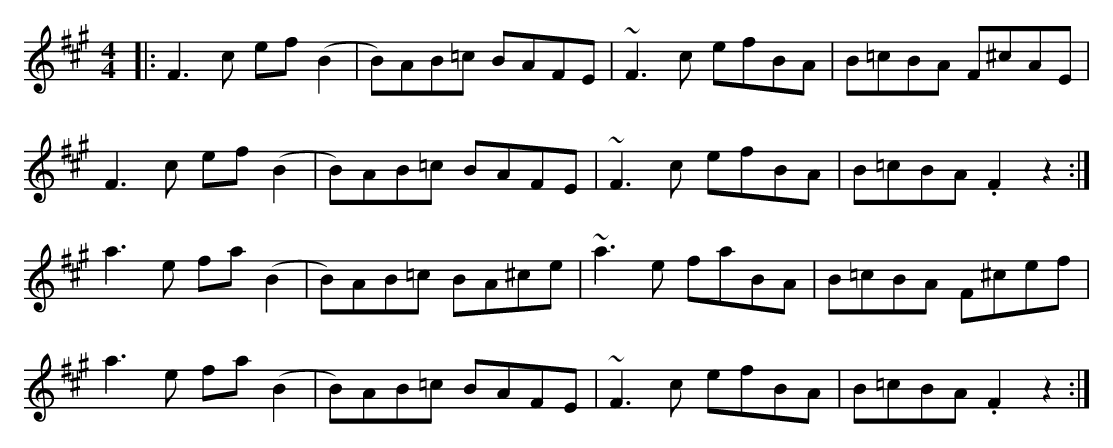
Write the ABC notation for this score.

X:1
M:4/4
K:A
|:F3 c ef (B2|B)AB=c BAFE|~F3 c efBA|B=cBA F^cAE|
F3 c ef (B2|B)AB=c BAFE|~F3 c efBA|B=cBA .F2 z2:|
a3 e fa (B2|B)AB=c BA^ce|~a3 e faBA|B=cBA F^cef|
a3 e fa (B2|B)AB=c BAFE|~F3 c efBA|B=cBA .F2 z2:|
